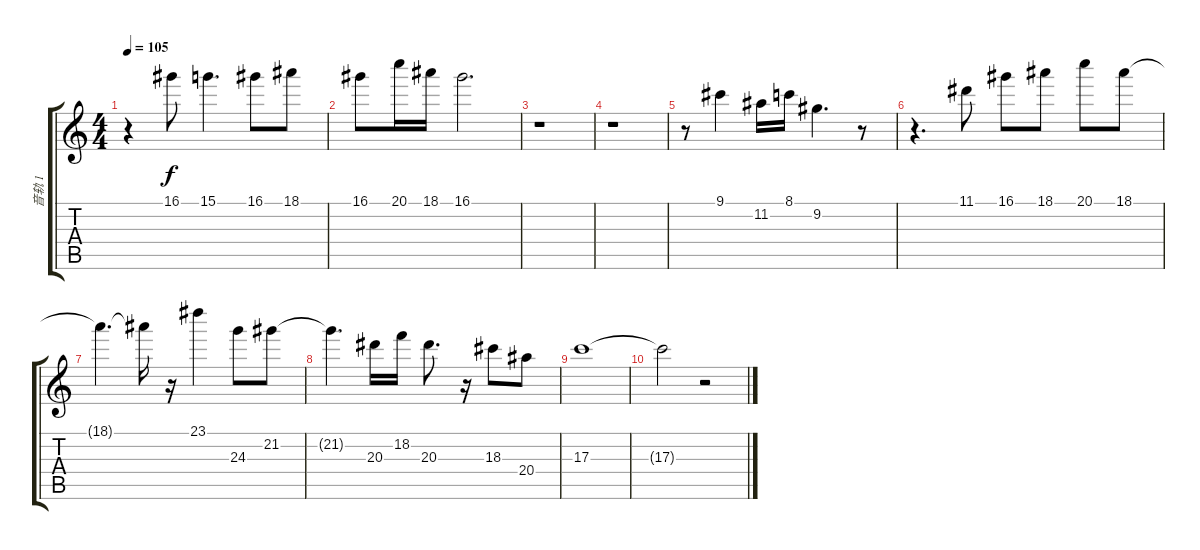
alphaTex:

\track ("音轨 1" "音轨 1") {instrument distortionguitar}
\staff {score tabs}
\tuning (E4 B3 G3 D3 A2 E2) {hide}
\ts (4 4)
\tempo 105
\clef g2
\ks c
r.4{dy f} 16.1.8 15.1.4{d} 16.1.8 18.1.8 |
16.1.8 20.1.16 18.1.16 16.1.2{d} |
r.1 |
r.1 |
r.8 9.1.4 11.2.16 8.1.16 9.2.4{d} r.8 |
r.4{d} 11.1.8 16.1.8 18.1.8 20.1.8 18.1.8 |
18.1{t}.4{d} 18.1{t}.16 r.16 23.1.4 24.3.8{volume 16} 21.2.8 |
21.2{t}.4{d} 20.3.16 18.2.16 20.3.8{d} r.16 18.3.8 20.4.8{volume 16} |
17.3.1{volume 15} |
17.3{t}.2 r.2
